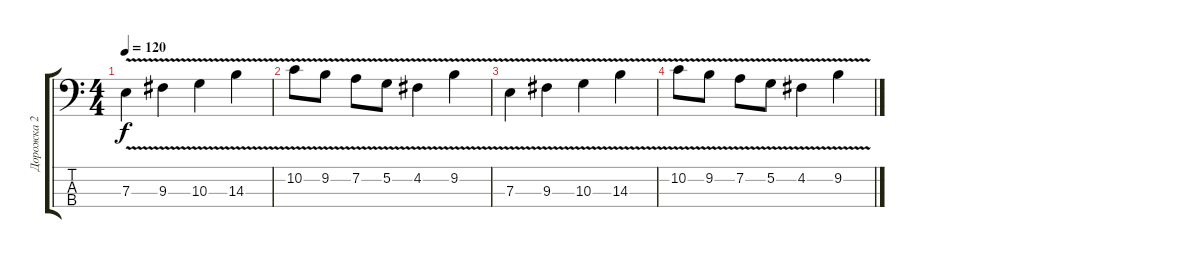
\track ("Дорожка 2" "Дорожка 2") {instrument electricbassfinger}
\staff {score tabs}
\tuning (G2 D2 A1 E1) {hide}
\ts (4 4)
\tempo 120
\clef f4
\ks c
7.3{v}.4{dy f} 9.3{v}.4 10.3{v}.4 14.3{v}.4 |
10.2{v}.8 9.2{v}.8 7.2{v}.8 5.2{v}.8 4.2{v}.4 9.2{v}.4 |
7.3{v}.4 9.3{v}.4 10.3{v}.4 14.3{v}.4 |
10.2{v}.8 9.2{v}.8 7.2{v}.8 5.2{v}.8 4.2{v}.4 9.2{v}.4
